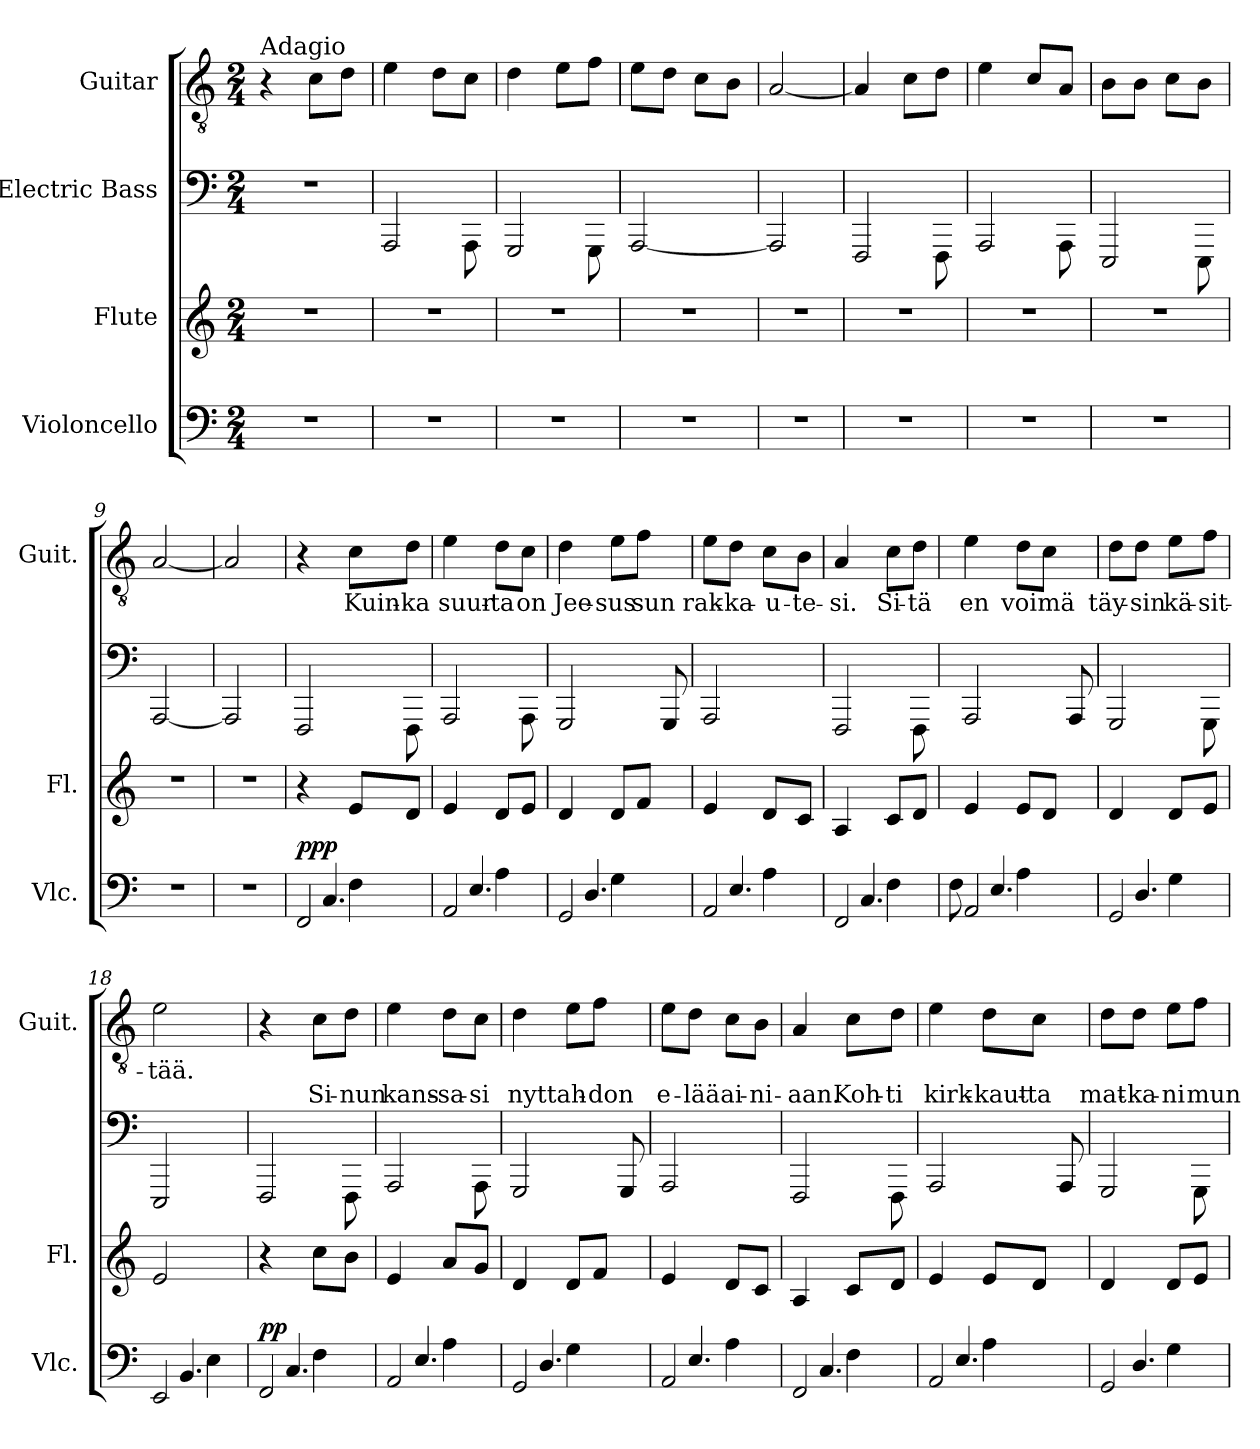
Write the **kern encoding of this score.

**kern	**dynam	**kern	**kern	**kern	**text	**text
*part4	*part4	*part3	*part2	*part1	*part1	*part1
*staff4	*staff4	*staff3	*staff2	*staff1	*staff1	*staff1
*I"Violoncello	*	*I"Flute	*I"Electric Bass	*I"Guitar	*	*
*I'Vlc.	*	*I'Fl.	*	*I'Guit.	*	*
*clefF4	*	*clefG2	*clefF4	*clefGv2	*	*
*	*	*	*ITrd7c12	*	*	*
*k[]	*	*k[]	*k[]	*k[]	*	*
*C:	*	*C:	*C:	*C:	*	*
*M2/4	*	*M2/4	*M2/4	*M2/4	*	*
=1	=1	=1	=1	=1	=1	=1
!	!	!	!	!LO:TX:a:t=Adagio	!	!
2r	.	2r	2r	4r	.	.
.	.	.	.	8c\L	.	.
.	.	.	.	8d\J	.	.
=2	=2	=2	=2	=2	=2	=2
*	*	*	*^	*	*	*
2r	.	2r	2AAAA/	4.ryy	4e\	.	.
.	.	.	.	.	8d\L	.	.
.	.	.	.	8AAAA\	8c\J	.	.
=3	=3	=3	=3	=3	=3	=3	=3
2r	.	2r	2GGGG/	4.ryy	4d\	.	.
.	.	.	.	.	8e\L	.	.
.	.	.	.	8GGGG\	8f\J	.	.
*	*	*	*v	*v	*	*	*
=4	=4	=4	=4	=4	=4	=4
2r	.	2r	[2AAAA/	8e\L	.	.
.	.	.	.	8d\J	.	.
.	.	.	.	8c\L	.	.
.	.	.	.	8B\J	.	.
=5	=5	=5	=5	=5	=5	=5
2r	.	2r	2AAAA/]	[2A/	.	.
=6	=6	=6	=6	=6	=6	=6
*	*	*	*^	*	*	*
2r	.	2r	2FFFF/	4.ryy	4A/]	.	.
.	.	.	.	.	8c\L	.	.
.	.	.	.	8FFFF\	8d\J	.	.
=7	=7	=7	=7	=7	=7	=7	=7
2r	.	2r	2AAAA/	4.ryy	4e\	.	.
.	.	.	.	.	8c/L	.	.
.	.	.	.	8AAAA\	8A/J	.	.
!!LO:LB:g=z
=8	=8	=8	=8	=8	=8	=8	=8
2r	.	2r	2EEEE/	4.ryy	8B\L	.	.
.	.	.	.	.	8B\J	.	.
.	.	.	.	.	8c\L	.	.
.	.	.	.	8EEEE\	8B\J	.	.
*	*	*	*v	*v	*	*	*
=9	=9	=9	=9	=9	=9	=9
2r	.	2r	[2AAAA/	[2A/	.	.
=10	=10	=10	=10	=10	=10	=10
2r	.	2r	2AAAA/]	2A/]	.	.
=11	=11	=11	=11	=11	=11	=11
*^	*	*	*^	*	*	*
*	*^	*	*	*	*	*	*	*
!	!	!	!LO:DY:a	!	!	!	!	!	!
2FF/	4ryy	8ryy	ppp	4r	2FFFF/	4.ryy	4r	.	.
.	.	4.C/	.	.	.	.	.	.	.
.	4F\	.	.	8e/L	.	.	8c\L	Kuin-	.
.	.	.	.	8d/J	.	8FFFF\	8d\J	-ka	.
=12	=12	=12	=12	=12	=12	=12	=12	=12	=12
2AA/	4ryy	8ryy	.	4e/	2AAAA/	4.ryy	4e\	suur-	.
.	.	4.E/	.	.	.	.	.	.	.
.	4A\	.	.	8d/L	.	.	8d\L	-ta	.
.	.	.	.	8e/J	.	8AAAA\	8c\J	on	.
*	*	*	*	*	*v	*v	*	*	*
=13	=13	=13	=13	=13	=13	=13	=13	=13
2GG/	4ryy	8ryy	.	4d/	2GGGG/	4d\	Jee-	.
.	.	4.D/	.	.	.	.	.	.
.	4G\	.	.	8d/L	.	8e\L	-sus	.
.	.	.	.	8f/J	.	8f\J	sun	.
8ryy	8ryy	8ryy	.	8ryy	8GGGG/	8ryy	.	.
!!LO:PB:g=z
=14	=14	=14	=14	=14	=14	=14	=14	=14
2AA/	4ryy	8ryy	.	4e/	2AAAA/	8e\L	rak-	.
.	.	4.E/	.	.	.	8d\J	-ka-	.
.	4A\	.	.	8d/L	.	8c\L	-u-	.
.	.	.	.	8c/J	.	8B\J	-te-	.
=15	=15	=15	=15	=15	=15	=15	=15	=15
*	*	*	*	*	*^	*	*	*
2FF/	4ryy	8ryy	.	4A/	2FFFF/	4.ryy	4A/	-si.	.
.	.	4.C/	.	.	.	.	.	.	.
.	4F\	.	.	8c/L	.	.	8c\L	Si-	.
.	.	.	.	8d/J	.	8FFFF\	8d\J	-tä	.
*	*	*	*	*	*v	*v	*	*	*
=16	=16	=16	=16	=16	=16	=16	=16	=16
2AA/	8F\	8ryy	.	4e/	2AAAA/	4e\	en	.
.	8ryy	4.E/	.	.	.	.	.	.
.	4A\	.	.	8e/L	.	8d\L	voi	.
.	.	.	.	8d/J	.	8c\J	mä	.
8ryy	8ryy	8ryy	.	8ryy	8AAAA/	8ryy	.	.
=17	=17	=17	=17	=17	=17	=17	=17	=17
*	*	*	*	*	*^	*	*	*
2GG/	4ryy	8ryy	.	4d/	2GGGG/	4.ryy	8d\L	täy-	.
.	.	4.D/	.	.	.	.	8d\J	-sin	.
.	4G\	.	.	8d/L	.	.	8e\L	kä-	.
.	.	.	.	8e/J	.	8GGGG\	8f\J	-sit-	.
*	*	*	*	*	*v	*v	*	*	*
!!LO:LB:g=z
=18	=18	=18	=18	=18	=18	=18	=18	=18
2EE/	4ryy	8ryy	.	2e/	2EEEE/	2e\	-tää.	.
.	.	4.BB/	.	.	.	.	.	.
.	4E\	.	.	.	.	.	.	.
=19	=19	=19	=19	=19	=19	=19	=19	=19
*	*	*	*	*	*^	*	*	*
!	!	!	!LO:DY:a	!	!	!	!	!	!
2FF/	4ryy	8ryy	pp	4r	2FFFF/	4.ryy	4r	.	.
.	.	4.C/	.	.	.	.	.	.	.
.	4F\	.	.	8cc\L	.	.	8c\L	.	Si-
.	.	.	.	8b\J	.	8FFFF\	8d\J	.	-nun
=20	=20	=20	=20	=20	=20	=20	=20	=20	=20
2AA/	4ryy	8ryy	.	4e/	2AAAA/	4.ryy	4e\	.	kans-
.	.	4.E/	.	.	.	.	.	.	.
.	4A\	.	.	8a/L	.	.	8d\L	.	-sa-
.	.	.	.	8g/J	.	8AAAA\	8c\J	.	-si
*	*	*	*	*	*v	*v	*	*	*
=21	=21	=21	=21	=21	=21	=21	=21	=21
2GG/	4ryy	8ryy	.	4d/	2GGGG/	4d\	.	nyt
.	.	4.D/	.	.	.	.	.	.
.	4G\	.	.	8d/L	.	8e\L	.	tah-
.	.	.	.	8f/J	.	8f\J	.	-don
8ryy	8ryy	8ryy	.	8ryy	8GGGG/	8ryy	.	.
!!LO:PB:g=z
=22	=22	=22	=22	=22	=22	=22	=22	=22
2AA/	4ryy	8ryy	.	4e/	2AAAA/	8e\L	.	e-
.	.	4.E/	.	.	.	8d\J	.	-lää
.	4A\	.	.	8d/L	.	8c\L	.	ai-
.	.	.	.	8c/J	.	8B\J	.	-ni-
=23	=23	=23	=23	=23	=23	=23	=23	=23
*	*	*	*	*	*^	*	*	*
2FF/	4ryy	8ryy	.	4A/	2FFFF/	4.ryy	4A/	.	-aan.
.	.	4.C/	.	.	.	.	.	.	.
.	4F\	.	.	8c/L	.	.	8c\L	.	Koh-
.	.	.	.	8d/J	.	8FFFF\	8d\J	.	-ti
*	*	*	*	*	*v	*v	*	*	*
=24	=24	=24	=24	=24	=24	=24	=24	=24
2AA/	4ryy	8ryy	.	4e/	2AAAA/	4e\	.	kirk-
.	.	4.E/	.	.	.	.	.	.
.	4A\	.	.	8e/L	.	8d\L	.	-kaut-
.	.	.	.	8d/J	.	8c\J	.	-ta
8ryy	8ryy	8ryy	.	8ryy	8AAAA/	8ryy	.	.
=25	=25	=25	=25	=25	=25	=25	=25	=25
*	*	*	*	*	*^	*	*	*
2GG/	4ryy	8ryy	.	4d/	2GGGG/	4.ryy	8d\L	.	mat-
.	.	4.D/	.	.	.	.	8d\J	.	-ka-
.	4G\	.	.	8d/L	.	.	8e\L	.	-ni
.	.	.	.	8e/J	.	8GGGG\	8f\J	.	mun
*v	*v	*v	*	*	*v	*v	*	*	*
=	=	=	=	=	=	=
*-	*-	*-	*-	*-	*-	*-
